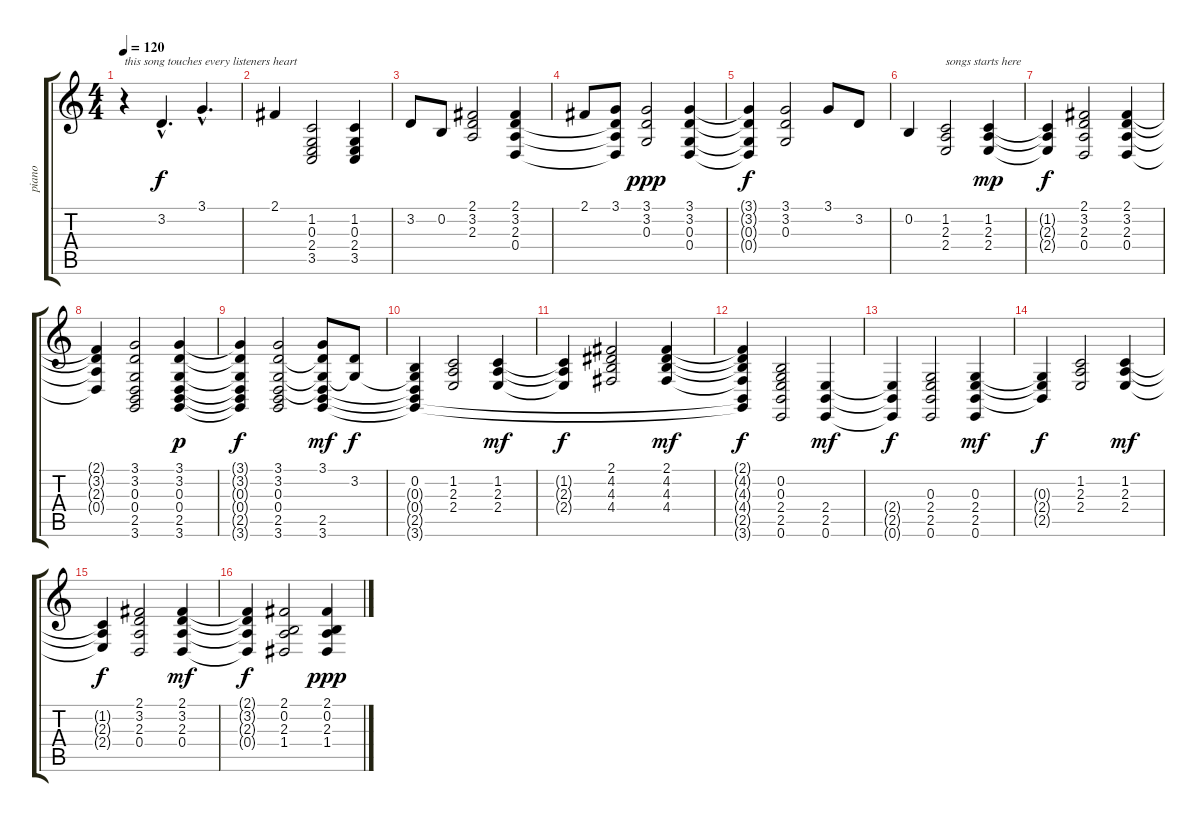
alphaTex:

\track ("piano" "piano") {instrument electricgrandpiano}
\staff {score tabs}
\tuning (E4 B3 G3 D3 A2 E2) {hide}
\ts (4 4)
\tempo 120
\clef g2
\ks c
r.4{txt "this song touches every listeners heart" dy f instrument electricgrandpiano} 3.2{hac}.4{d} 3.1{hac}.4{d} |
2.1.4 (1.2 0.3 2.4 3.5).2 (1.2 0.3 2.4 3.5).4 |
3.2.8 0.2.8 (2.1 3.2 2.3).2 (2.1 3.2 2.3 0.4).4 |
2.1.8 (3.1 3.2{t} 2.3{t} 0.4{t}).8 (3.1 3.2 0.3).2{dy ppp} (3.1 3.2 0.3 0.4).4 |
(3.1{t} 3.2{t} 0.3{t} 0.4{t}).4{dy f} (3.1 3.2 0.3).2 3.1.8 3.2.8 |
0.2.4 (1.2 2.3 2.4).2{txt "songs starts here"} (1.2 2.3 2.4).4{dy mp} |
(1.2{t} 2.3{t} 2.4{t}).4{dy f} (2.1 3.2 2.3 0.4).2 (2.1 3.2 2.3 0.4).4 |
(2.1{t} 3.2{t} 2.3{t} 0.4{t}).4 (3.1 3.2 0.3 0.4 2.5 3.6).2 (3.1 3.2 0.3 0.4 2.5 3.6).4{dy p} |
(3.1{t} 3.2{t} 0.3{t} 0.4{t} 2.5{t} 3.6{t}).4{dy f} (3.1 3.2 0.3 0.4 2.5 3.6).2 (3.1 3.2{t} 0.3{t} 0.4{t} 2.5 3.6).8{dy mf} (3.2 0.3{t}).8{dy f} |
(0.2 0.3{t} 0.4{t} 2.5{t} 3.6{t}).4 (1.2 2.3 2.4).2 (1.2 2.3 2.4).4{dy mf} |
(1.2{t} 2.3{t} 2.4{t}).4{dy f} (2.1 4.2 4.3 4.4).2 (2.1 4.2 4.3 4.4).4{dy mf} |
(2.1{t} 4.2{t} 4.3{t} 4.4{t} 2.5{t} 3.6{t}).4{dy f} (0.2 0.3 2.4 2.5 0.6).2 (2.4 2.5 0.6).4{dy mf} |
(2.4{t} 2.5{t} 0.6{t}).4{dy f} (0.3 2.4 2.5 0.6).2 (0.3 2.4 2.5 0.6).4{dy mf} |
(0.3{t} 2.4{t} 2.5{t}).4{dy f} (1.2 2.3 2.4).2 (1.2 2.3 2.4).4{dy mf} |
(1.2{t} 2.3{t} 2.4{t}).4{dy f} (2.1 3.2 2.3 0.4).2 (2.1 3.2 2.3 0.4).4{dy mf} |
(2.1{t} 3.2{t} 2.3{t} 0.4{t}).4{dy f} (2.1 0.2 2.3 1.4).2 (2.1 0.2 2.3 1.4).4{dy ppp}
